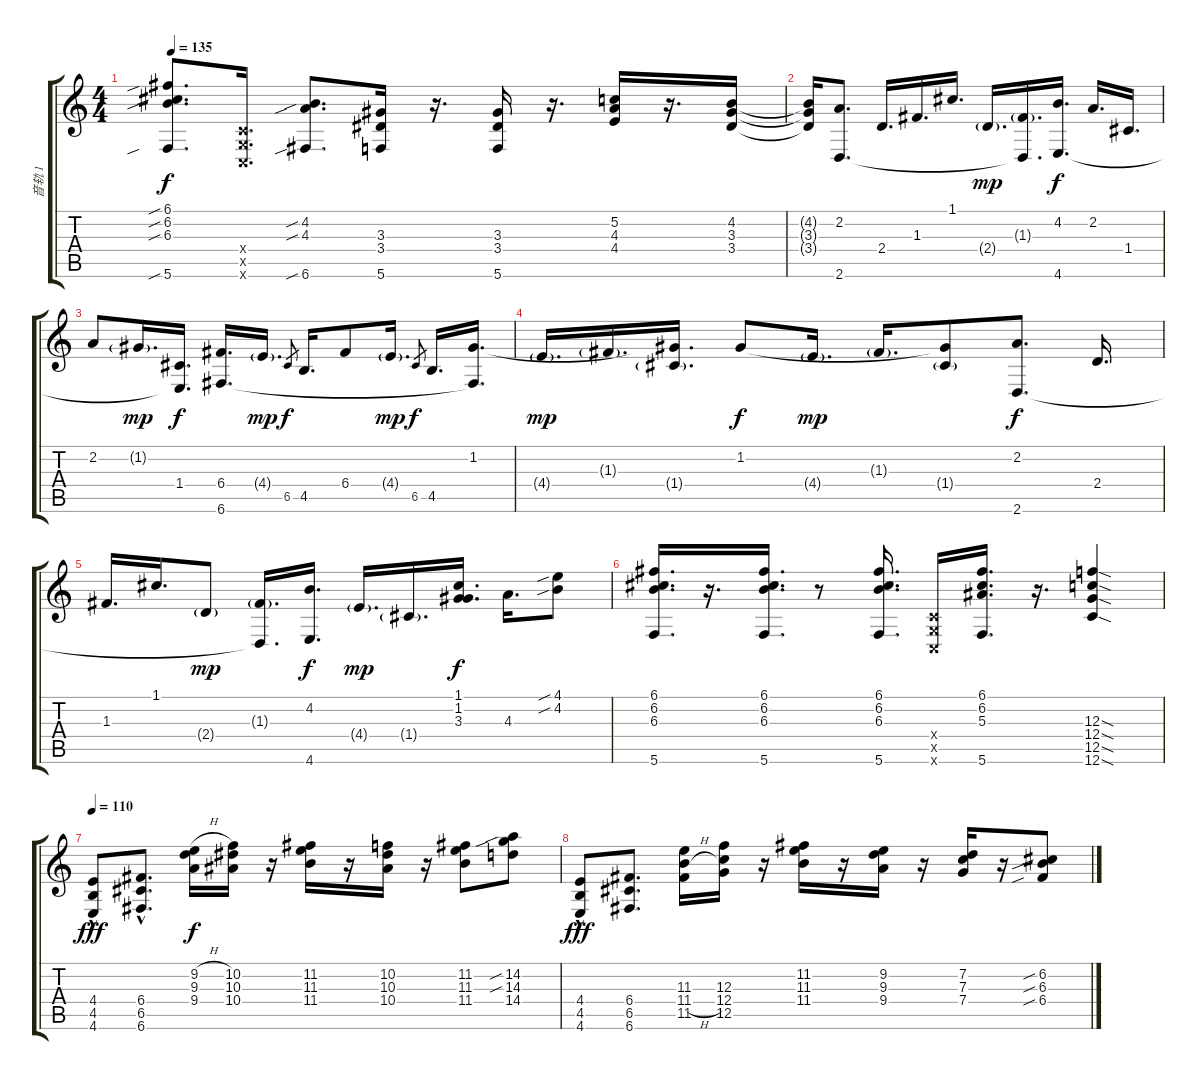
\track ("音轨 1" "音轨 1") {instrument acousticguitarsteel}
\staff {score tabs}
\tuning (C4 G3 F3 C3 G2 C2) {hide}
\ts (4 4)
\tempo 135
\clef g2
\ks c
(6.1{sib} 6.2{sib} 6.3{sib} 5.6{sib}).8{d dy f} (0.4{x} 0.5{x} 0.6{x}).16{d} (4.2{sib} 4.3{sib} 6.6{sib}).8{d} (3.3 3.4 5.6).16 r.16{d} (3.3 3.4 5.6).16 r.16{d} (5.2 4.3 4.4).16 r.16{d} (4.2 3.3 3.4).16 |
(4.2{t} 3.3{t} 3.4{t}).16 (2.2 2.6).8{d} 2.4.16{d} 1.3.16{d} 1.1.16{d} 2.4{g}.16{d dy mp} (1.3{g} 2.6{t}).16{d} (4.2 4.6).16{d dy f} 2.2.16{d} 1.4.16{d} |
2.2.8 1.2{g}.16{d dy mp} (1.4 4.6{t}).16{d dy f} (6.4 6.6).16{d} 4.4{g}.16{d dy mp} 6.5.8{gr dy f} 4.5.16{d} 6.4.8 4.4{g}.16{d dy mp} 6.5.8{gr dy f} 4.5.16{d} (1.2 6.6{t}).16{d} |
4.4{g}.16{d dy mp} 1.3{g}.16{d} (1.2{t} 1.4{g}).16{d} 1.2.8{dy f} 4.4{g}.16{d dy mp} 1.3{g}.16{d} (1.2{t} 1.4{g}).8 (2.2 2.6).8{d dy f} 2.4.16{d} |
1.3.16{d} 1.1.16{d} 2.4{g}.8{dy mp} (1.3{g} 2.6{t}).16{d} (4.2 4.6).16{d dy f} 4.4{g}.16{d dy mp} 1.4{g}.16{d} (1.1 1.2 3.3).16{d dy f} 4.3.16{d} (4.1{sib} 4.2{sib}).8 |
(6.1 6.2 6.3 5.6).16{d} r.16{d} (6.1 6.2 6.3 5.6).16{d} r.8 (6.1 6.2 6.3 5.6).16{d} (0.4{x} 0.5{x} 0.6{x}).16 (6.1 6.2 5.3 5.6).16{d} r.16{d} (12.3{sod} 12.4{sod} 12.5{sod} 12.6{sod}).4 |
\tempo 110
(4.4 4.5 4.6{hac}).8{dy fff} (6.4{hac} 6.5 6.6).8{d} (9.2{h} 9.3 9.4).16{dy f} (10.2 10.3 10.4).16 r.16 (11.2 11.3 11.4).16 r.16 (10.2 10.3 10.4).16 r.16 (11.2 11.3 11.4).8 (14.2{sib} 14.3{sib} 14.4).8 |
(4.4 4.5 4.6{hac}).8{dy fff} (6.4 6.5 6.6).8{d} (11.3 11.4{h} 11.5).16 (12.3 12.4 12.5).16 r.16 (11.2 11.3 11.4).16 r.16 (9.2 9.3 9.4).16 r.16 (7.2 7.3 7.4).16 r.16 (6.2{sib} 6.3{sib} 6.4{sib}).8
